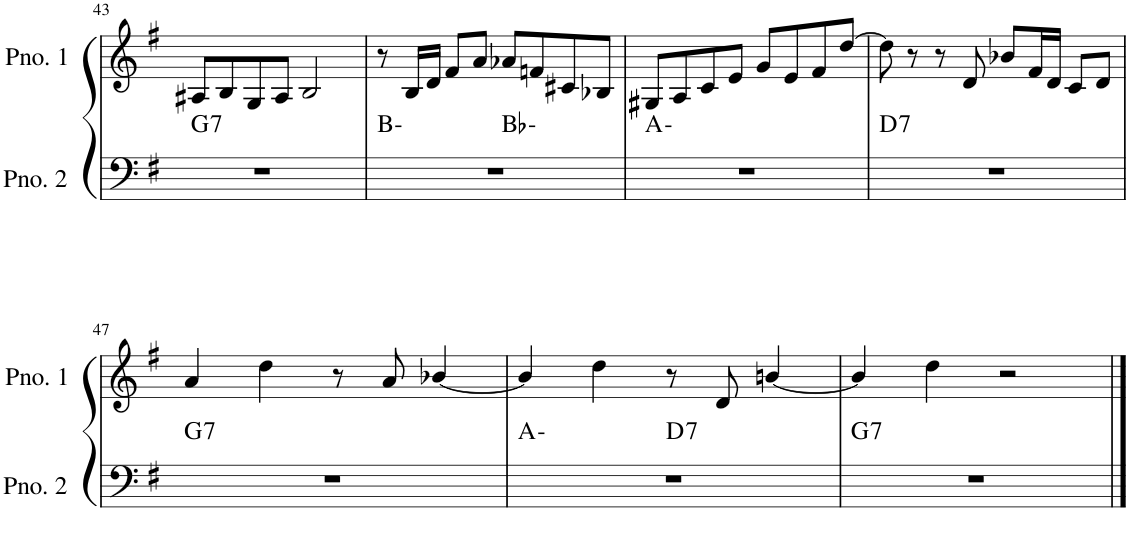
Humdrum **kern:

**kern	**harte	**kern
*part2	*part2	*part1
*staff2	*	*staff1
*I"ピアノ 2	*	*I"ピアノ 1
!!LO:PB:g=z
*clefF4	*	*clefG2
*k[f#]	*	*k[f#]
*M4/4	*	*M4/4
=43	=43	=43
!	!LO:H:kt=7	!
1r	G:7	8A#X/L
.	.	8B/
.	.	8G/
.	.	8A#/J
.	.	2B/
=44	=44	=44
*^	*	*
1r	2ryy	B:min	8r
.	.	.	16B/LL
.	.	.	16d/JJ
.	.	.	8f#/L
.	.	.	8a/J
.	2ryy	Bb:min	8a-X/L
.	.	.	8fn/
.	.	.	8c#X/
.	.	.	8B-X/J
*v	*v	*	*
=45	=45	=45
1r	A:min	8G#X/L
.	.	8A/
.	.	8c/
.	.	8e/J
.	.	8g/L
.	.	8e/
.	.	8f#/
.	.	[8dd/J
=46	=46	=46
!	!LO:H:kt=7	!
1r	D:7	8dd\]
.	.	8r
.	.	8r
.	.	8d/
.	.	8b-X/L
.	.	16f#/L
.	.	16d/JJ
.	.	8c/L
.	.	8d/J
!!LO:LB:g=z
=47	=47	=47
!	!LO:H:kt=7	!
1r	G:7	4a/
.	.	4dd\
.	.	8r
.	.	8a/
.	.	[4b-X/
=48	=48	=48
*^	*	*
1r	2ryy	A:min	4b-/]
.	.	.	4dd\
!	!	!LO:H:kt=7	!
.	2ryy	D:7	8r
.	.	.	8d/
.	.	.	[4bn/
=49	=49	=49	=49
!	!	!LO:H:kt=7	!
*v	*v	*	*
1r	G:7	4b/]
.	.	4dd\
.	.	2r
==	==	==
*-	*-	*-
